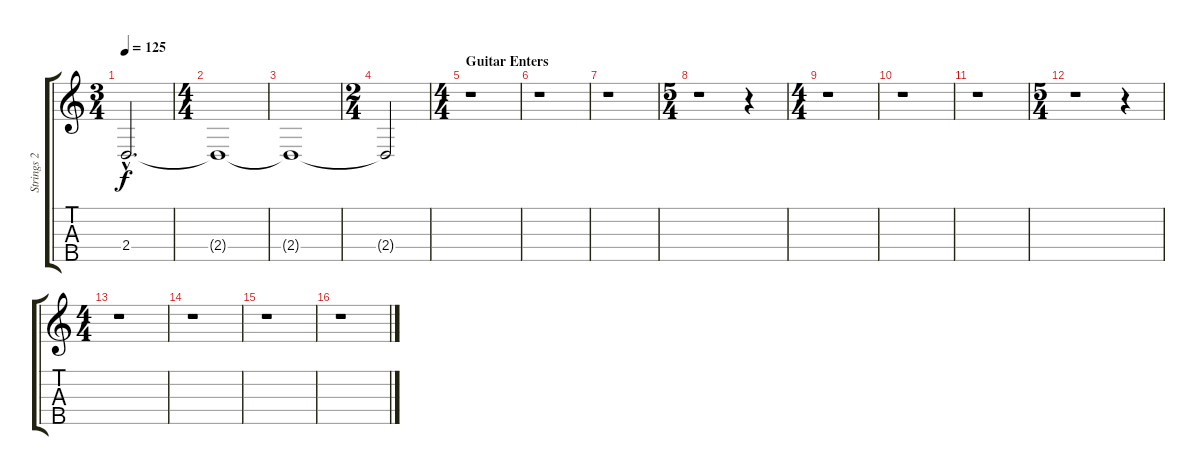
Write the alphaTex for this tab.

\track ("Strings 2" "Strings 2") {instrument stringensemble1}
\staff {score tabs}
\tuning (D4 A3 F3 C3 G2) {hide}
\ts (3 4)
\tempo 125
\clef g2
\ks c
2.4{hac t}.2{d dy f} |
\ts (4 4)
2.4{t}.1 |
2.4{t}.1 |
\ts (2 4)
2.4{t}.2 |
\ts (4 4)
\section ("" "Guitar Enters")
r.1 |
r.1 |
r.1 |
\ts (5 4)
r.1 r.4 |
\ts (4 4)
r.1 |
r.1 |
r.1 |
\ts (5 4)
r.1 r.4 |
\ts (4 4)
r.1 |
r.1 |
r.1 |
r.1
